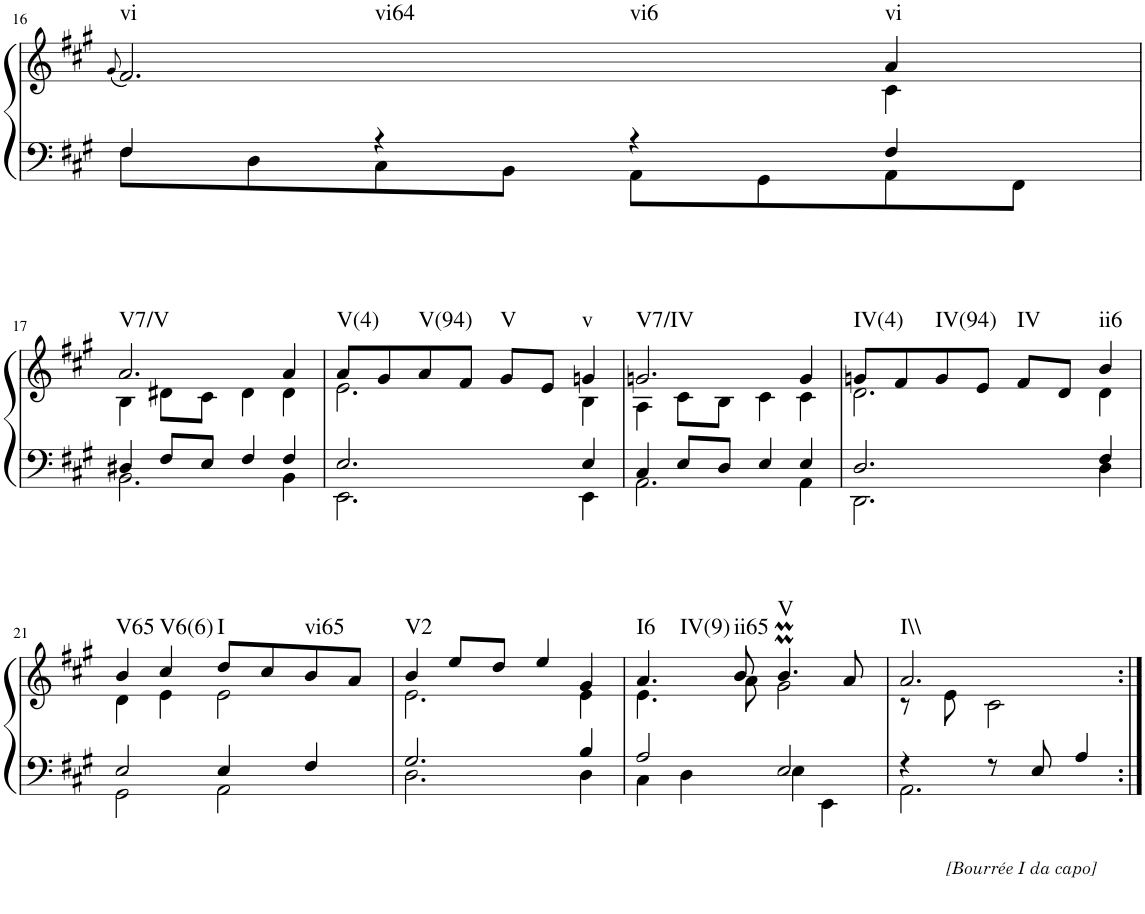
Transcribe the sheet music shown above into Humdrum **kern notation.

**kern	**kern	**harte
*part1	*part1	*part1
*staff2	*staff1	*
*I"Klavier linke Hand	*	*
!!LO:PB:g=z
*clefF4	*clefG2	*
*k[f#c#g#]	*k[f#c#g#]	*
*M2/2	*M2/2	*
*met(c|)	*met(c|)	*
=16	=16	=16
.	(8qg#/	.
*^	*^	*
!	!	!	!	!LO:H:n=1:kt=vi
!	!	!	!	!LO:H:n=2:kt=vi64
!	!	!	!	!LO:H:n=3:kt=vi6
4F#/	8F#\L	2.f#/)	2.ryy	N N N
.	8D\	.	.	.
4r	8C#\	.	.	.
.	8BB\J	.	.	.
4r	8AA\L	.	.	.
.	8GG#\	.	.	.
!	!	!	!	!LO:H:kt=vi
4F#/	8AA\	4a/	4c#\	N
.	8FF#\J	.	.	.
!!LO:LB:g=z	!!
=17	=17	=17	=17	=17
!	!	!	!	!LO:H:kt=V7/V
4D#X/	2.BB\	2.a/	4B\	N
8F#/L	.	.	8d#X\L	.
8E/J	.	.	8c#\J	.
4F#/	.	.	4d#\	.
4F#/	4BB\	4a/	4d#\	.
=18	=18	=18	=18	=18
!	!	!	!	!LO:H:kt=V(4)
2.E/	2.EE\	8a/L	2.e\	N
.	.	8g#/	.	.
!	!	!	!	!LO:H:kt=V(94)
.	.	8a/	.	N
.	.	8f#/J	.	.
!	!	!	!	!LO:H:kt=V
.	.	8g#/L	.	N
.	.	8e/J	.	.
!	!	!	!	!LO:H:kt=v
4E/	4EE\	4gn/	4B\	N
=19	=19	=19	=19	=19
!	!	!	!	!LO:H:kt=V7/IV
4C#/	2.AA\	2.gn/	4A\	N
8E/L	.	.	8c#\L	.
8D/J	.	.	8B\J	.
4E/	.	.	4c#\	.
4E/	4AA\	4g/	4c#\	.
=20	=20	=20	=20	=20
!	!	!	!	!LO:H:kt=IV(4)
2.D/	2.DD\	8gn/L	2.d\	N
.	.	8f#/	.	.
!	!	!	!	!LO:H:kt=IV(94)
.	.	8g/	.	N
.	.	8e/J	.	.
!	!	!	!	!LO:H:kt=IV
.	.	8f#/L	.	N
.	.	8d/J	.	.
!	!	!	!	!LO:H:kt=ii6
4F#/	4D\	4b/	4d\	N
!!LO:LB:g=z	!!
=21	=21	=21	=21	=21
!	!	!	!	!LO:H:kt=V65
2E/	2GG#\	4b/	4d\	N
!	!	!	!	!LO:H:kt=V6(6)
.	.	4cc#/	4e\	N
!	!	!	!	!LO:H:kt=I
4E/	2AA\	8dd/L	2e\	N
.	.	8cc#/	.	.
!	!	!	!	!LO:H:kt=vi65
4F#/	.	8b/	.	N
.	.	8a/J	.	.
=22	=22	=22	=22	=22
!	!	!	!	!LO:H:kt=V2
2.G#/	2.D\	4b/	2.e\	N
.	.	8ee/L	.	.
.	.	8dd/J	.	.
.	.	4ee/	.	.
4B/	4D\	4g#/	4e\	.
=23	=23	=23	=23	=23
!	!	!	!	!LO:H:n=1:kt=I6
!	!	!	!	!LO:H:n=2:kt=IV(9)
2A/	4C#\	4.a/	4.e\	N N
.	4D\	.	.	.
!	!	!	!	!LO:H:kt=ii65
.	.	8b/	8a\	N
!	!	!	!	!LO:H:kt=V
2E/	4E\	4.bMM/	2g#\	N
.	4EE\	.	.	.
.	.	8a/	.	.
=24	=24	=24	=24	=24
!	!	!	!	!LO:H:kt=I\\
4r	2.AA\	2.a/	8r	N
.	.	.	8e\	.
8r	.	.	2c#\	.
8E/	.	.	.	.
!LO:TX:b:i:t=[Bourrée I da capo]	!	!	!	!
4A/	.	.	.	.
*v	*v	*	*	*
*	*v	*v	*
=:|!	=:|!	=:|!
*-	*-	*-
